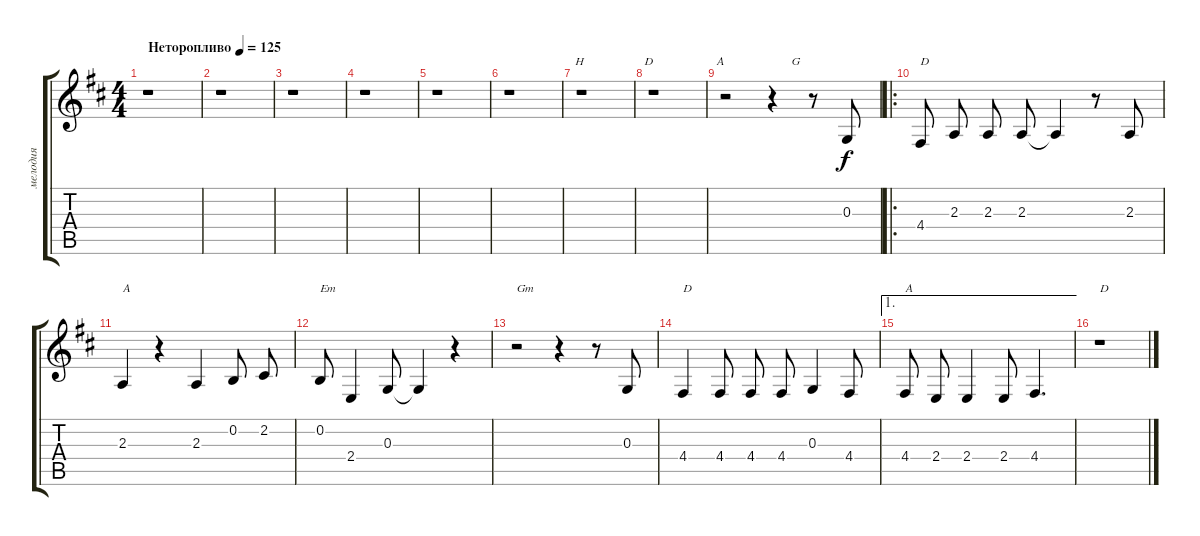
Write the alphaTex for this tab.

\track ("мелодия" "мелодия") {instrument accordion}
\staff {score tabs}
\tuning (E4 B3 G3 D3 A2 E2) {hide}
\ts (4 4)
\tempo (125 "Неторопливо")
\clef g2
\ks d
r.1{dy f instrument accordion} |
r.1 |
r.1 |
r.1 |
r.1 |
r.1{txt "                      H"} |
r.1{txt "                     D"} |
r.1{txt "                     A"} |
r.2{txt "                      G"} r.4 r.8 0.3.8 |
\ro
4.4.8{txt "D" beam split} 2.3.8 2.3.8{beam split} 2.3.8 2.3{t}.4 r.8 2.3.8 |
2.3.4{txt "A"} r.4 2.3.4 0.2.8{beam split} 2.2.8 |
0.2.8{txt "Em"} 2.4.4 0.3.8 0.3{t}.4 r.4 |
r.2{txt "Gm"} r.4 r.8 0.3.8 |
4.4.4{txt "D"} 4.4.8{beam split} 4.4.8 4.4.8 0.3.4 4.4.8 |
\ae 1
4.4.8{txt "A" beam split} 2.4.8 2.4.4 2.4.8 4.4.4{d} |
r.1{txt "D"}
